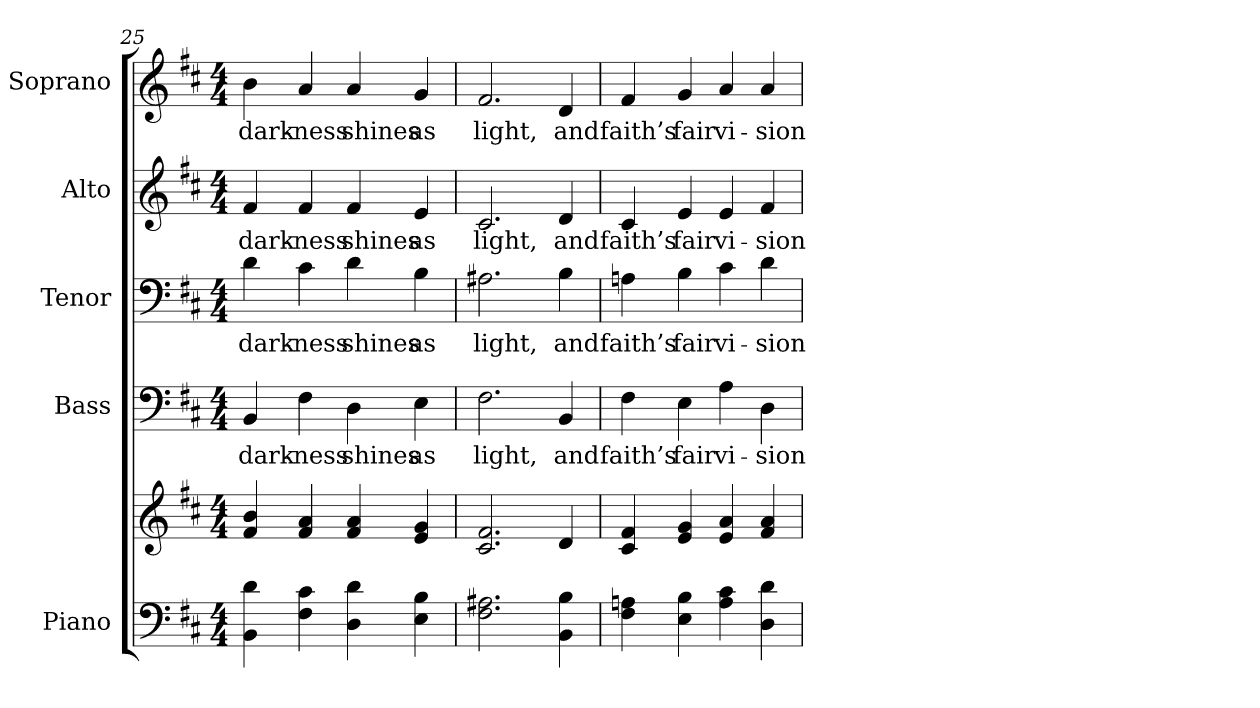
**kern	**kern	**kern	**text	**kern	**text	**kern	**text	**kern	**text
*part5	*part5	*part4	*part4	*part3	*part3	*part2	*part2	*part1	*part1
*staff6	*staff5	*staff4	*staff4	*staff3	*staff3	*staff2	*staff2	*staff1	*staff1
*I"Piano	*	*I"Bass	*	*I"Tenor	*	*I"Alto	*	*I"Soprano	*
*I'Pno.	*	*I'B.	*	*I'T.	*	*I'A.	*	*I'S.	*
*clefF4	*clefG2	*clefF4	*	*clefF4	*	*clefG2	*	*clefG2	*
*k[f#c#]	*k[f#c#]	*k[f#c#]	*	*k[f#c#]	*	*k[f#c#]	*	*k[f#c#]	*
*D:	*D:	*D:	*	*D:	*	*D:	*	*D:	*
*M4/4	*M4/4	*M4/4	*	*M4/4	*	*M4/4	*	*M4/4	*
=25	=25	=25	=25	=25	=25	=25	=25	=25	=25
!	!	!	!LO:LY:b:color=#000000	!	!	!	!	!	!
!	!	!	!	!	!LO:LY:b:color=#000000	!	!	!	!
!	!	!	!	!	!	!	!LO:LY:b:color=#000000	!	!
!	!	!	!	!	!	!	!	!	!LO:LY:b:color=#000000
4BBi\ 4di	4f#i/ 4bi	4BBi/	dark-	4di\	dark-	4f#i/	dark-	4bi\	dark-
!	!	!	!LO:LY:b:color=#000000	!	!	!	!	!	!
!	!	!	!	!	!LO:LY:b:color=#000000	!	!	!	!
!	!	!	!	!	!	!	!LO:LY:b:color=#000000	!	!
!	!	!	!	!	!	!	!	!	!LO:LY:b:color=#000000
4F#i\ 4c#i	4f#i/ 4ai	4F#i\	-ness	4c#i\	-ness	4f#i/	-ness	4ai/	-ness
!	!	!	!LO:LY:b:color=#000000	!	!	!	!	!	!
!	!	!	!	!	!LO:LY:b:color=#000000	!	!	!	!
!	!	!	!	!	!	!	!LO:LY:b:color=#000000	!	!
!	!	!	!	!	!	!	!	!	!LO:LY:b:color=#000000
4Di\ 4di	4f#i/ 4ai	4Di\	shines	4di\	shines	4f#i/	shines	4ai/	shines
!	!	!	!LO:LY:b:color=#000000	!	!	!	!	!	!
!	!	!	!	!	!LO:LY:b:color=#000000	!	!	!	!
!	!	!	!	!	!	!	!LO:LY:b:color=#000000	!	!
!	!	!	!	!	!	!	!	!	!LO:LY:b:color=#000000
4Ei\ 4Bi	4ei/ 4gi	4Ei\	as	4Bi\	as	4ei/	as	4gi/	as
=26	=26	=26	=26	=26	=26	=26	=26	=26	=26
!	!	!	!LO:LY:b:color=#000000	!	!	!	!	!	!
!	!	!	!	!	!LO:LY:b:color=#000000	!	!	!	!
!	!	!	!	!	!	!	!LO:LY:b:color=#000000	!	!
!	!	!	!	!	!	!	!	!	!LO:LY:b:color=#000000
2.F#i\ 2.A#Xi	2.c#i/ 2.f#i	2.F#i\	light,	2.A#Xi\	light,	2.c#i/	light,	2.f#i/	light,
!	!	!	!LO:LY:b:color=#000000	!	!	!	!	!	!
!	!	!	!	!	!LO:LY:b:color=#000000	!	!	!	!
!	!	!	!	!	!	!	!LO:LY:b:color=#000000	!	!
!	!	!	!	!	!	!	!	!	!LO:LY:b:color=#000000
4BBi\ 4Bi	4di/	4BBi/	and	4Bi\	and	4di/	and	4di/	and
!!LO:PB:g=z
=27	=27	=27	=27	=27	=27	=27	=27	=27	=27
!	!	!	!LO:LY:b:color=#000000	!	!	!	!	!	!
!	!	!	!	!	!LO:LY:b:color=#000000	!	!	!	!
!	!	!	!	!	!	!	!LO:LY:b:color=#000000	!	!
!	!	!	!	!	!	!	!	!	!LO:LY:b:color=#000000
4F#i\ 4Ani	4c#i/ 4f#i	4F#i\	faith’s	4Ani\	faith’s	4c#i/	faith’s	4f#i/	faith’s
!	!	!	!LO:LY:b:color=#000000	!	!	!	!	!	!
!	!	!	!	!	!LO:LY:b:color=#000000	!	!	!	!
!	!	!	!	!	!	!	!LO:LY:b:color=#000000	!	!
!	!	!	!	!	!	!	!	!	!LO:LY:b:color=#000000
4Ei\ 4Bi	4ei/ 4gi	4Ei\	fair	4Bi\	fair	4ei/	fair	4gi/	fair
!	!	!	!LO:LY:b:color=#000000	!	!	!	!	!	!
!	!	!	!	!	!LO:LY:b:color=#000000	!	!	!	!
!	!	!	!	!	!	!	!LO:LY:b:color=#000000	!	!
!	!	!	!	!	!	!	!	!	!LO:LY:b:color=#000000
4Ai\ 4c#i	4ei/ 4ai	4Ai\	vi-	4c#i\	vi-	4ei/	vi-	4ai/	vi-
!	!	!	!LO:LY:b:color=#000000	!	!	!	!	!	!
!	!	!	!	!	!LO:LY:b:color=#000000	!	!	!	!
!	!	!	!	!	!	!	!LO:LY:b:color=#000000	!	!
!	!	!	!	!	!	!	!	!	!LO:LY:b:color=#000000
4Di\ 4di	4f#i/ 4ai	4Di\	-sion	4di\	-sion	4f#i/	-sion	4ai/	-sion
=	=	=	=	=	=	=	=	=	=
*-	*-	*-	*-	*-	*-	*-	*-	*-	*-
